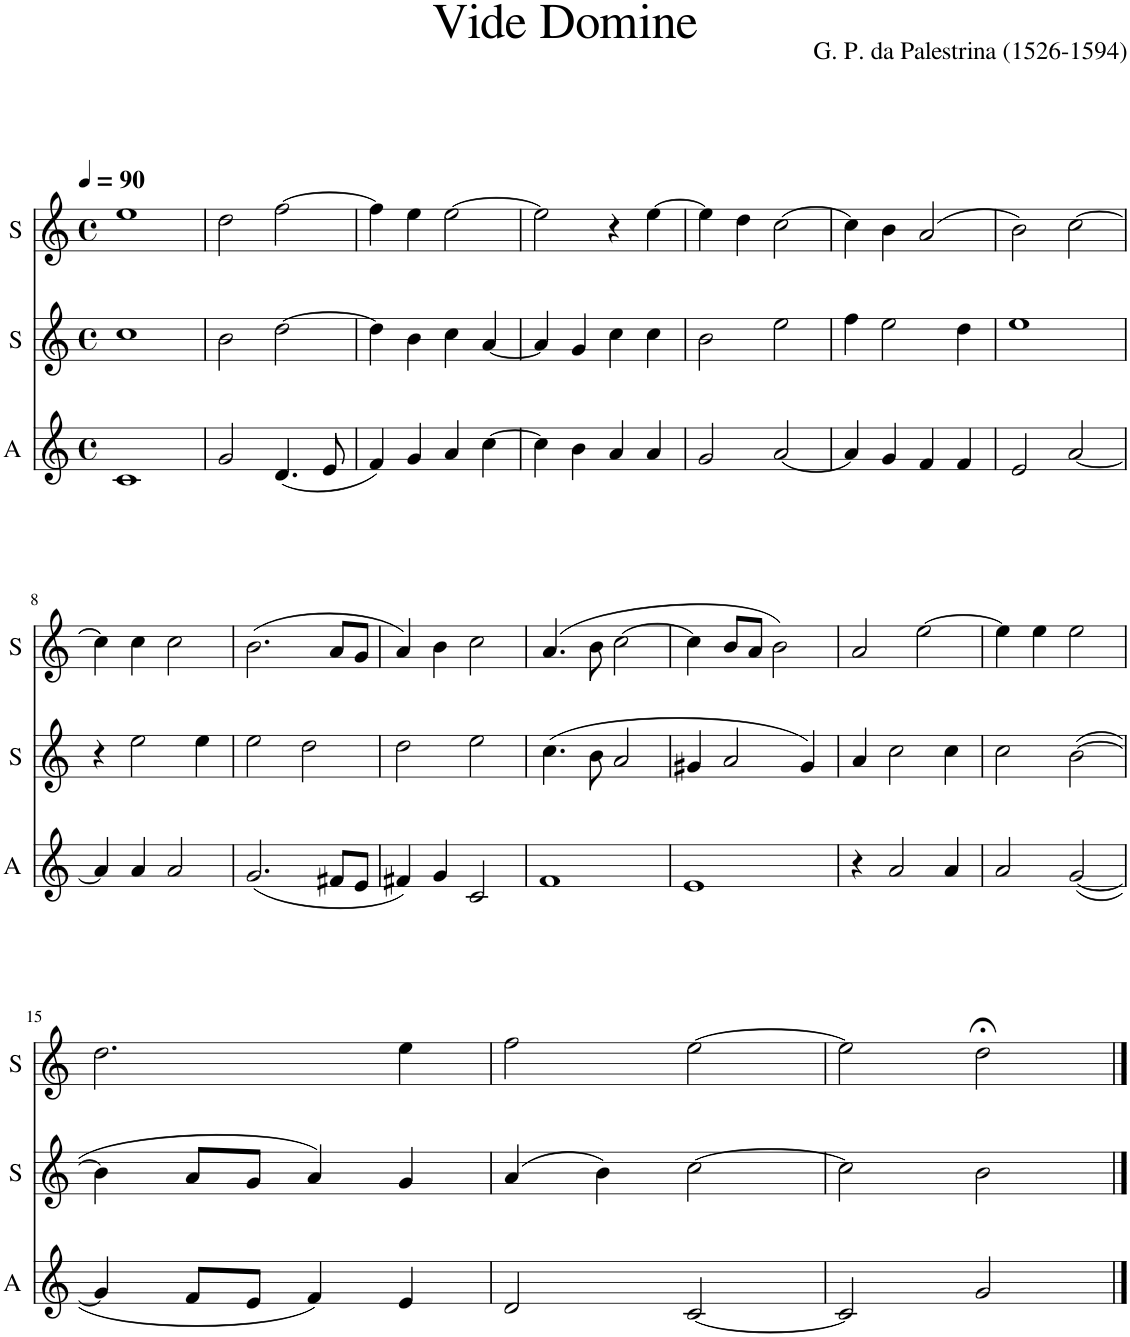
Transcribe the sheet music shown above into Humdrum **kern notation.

**kern	**kern	**kern
*part3	*part2	*part1
*staff3	*staff2	*staff1
*I"A	*I"S	*I"S
*I'A	*I'S	*I'S
*clefG2	*clefG2	*clefG2
*k[]	*k[]	*k[]
*M4/4	*M4/4	*M4/4
*met(c)	*met(c)	*met(c)
*MM90	*MM90	*MM90
=1	=1	=1
1c	1cc	1ee
=2	=2	=2
2g/	2b\	2dd\
(4.d/	[2dd\	[2ff\
8e/	.	.
=3	=3	=3
4f/)	4dd\]	4ff\]
4g/	4b\	4ee\
4a/	4cc\	[2ee\
[4cc\	[4a/	.
=4	=4	=4
4cc\]	4a/]	2ee\]
4b\	4g/	.
4a/	4cc\	4r
4a/	4cc\	[4ee\
=5	=5	=5
2g/	2b\	4ee\]
.	.	4dd\
[2a/	2ee\	[2cc\
=6	=6	=6
4a/]	4ff\	4cc\]
4g/	2ee\	4b\
4f/	.	(2a/
4f/	4dd\	.
=7	=7	=7
2e/	1ee	2b\)
[2a/	.	[2cc\
!!LO:LB:g=z
=8	=8	=8
4a/]	4r	4cc\]
4a/	2ee\	4cc\
2a/	.	2cc\
.	4ee\	.
=9	=9	=9
(2.g/	2ee\	(2.b\
.	2dd\	.
8f#X/L	.	8a/L
8e/J	.	8g/J
=10	=10	=10
4f#X/)	2dd\	4a/)
4g/	.	4b\
2c/	2ee\	2cc\
=11	=11	=11
1f	(4.cc\	(4.a/
.	8b\	8b\
.	2a/	[2cc\
=12	=12	=12
1e	4g#X/	4cc\]
.	2a/	8b/L
.	.	8a/J
.	.	2b\)
.	4g#/)	.
=13	=13	=13
4r	4a/	2a/
2a/	2cc\	.
.	.	[2ee\
4a/	4cc\	.
=14	=14	=14
2a/	2cc\	4ee\]
.	.	4ee\
([2g/	([2b\	2ee\
!!LO:LB:g=z
=15	=15	=15
4g/]	4b\]	2.dd\
8f/L	8a/L	.
8e/J	8g/J	.
4f/)	4a/)	.
4e/	4g/	4ee\
=16	=16	=16
2d/	(4a/	2ff\
.	4b\)	.
[2c/	[2cc\	[2ee\
=17	=17	=17
2c/]	2cc\]	2ee\]
2g/	2b\	2dd;<\
==	==	==
*-	*-	*-
